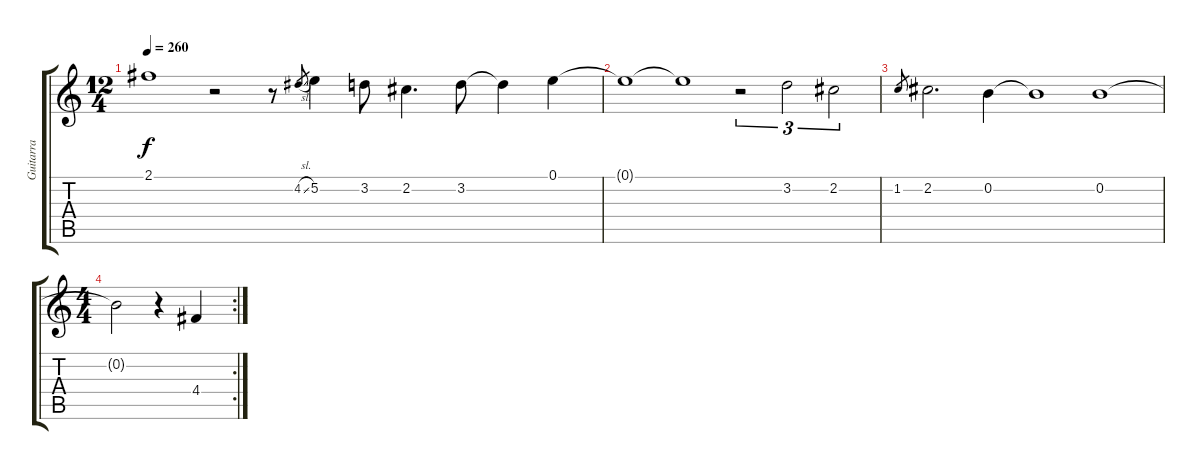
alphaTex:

\track ("Guitarra" "Guitarra") {instrument electricguitarjazz}
\staff {score tabs}
\tuning (E4 B3 G3 D3 A2 E2) {hide}
\ts (12 4)
\tempo 260
\clef g2
\ks c
2.1{t}.1{dy f} r.2 r.8 4.2{sl}.8{gr} 5.2.4 3.2.8 2.2.4{d} 3.2.8 3.2{t}.4 0.1.4 |
0.1{t}.1 0.1{t}.1 r.2{tu (3 2)} 3.2.2{tu (3 2)} 2.2.2{tu (3 2)} |
1.2.8{gr} 2.2.2{d} 0.2.4 0.2{t}.1 0.2.1 |
\rc 2
\ts (4 4)
0.2{t}.2 r.4 4.4.4
